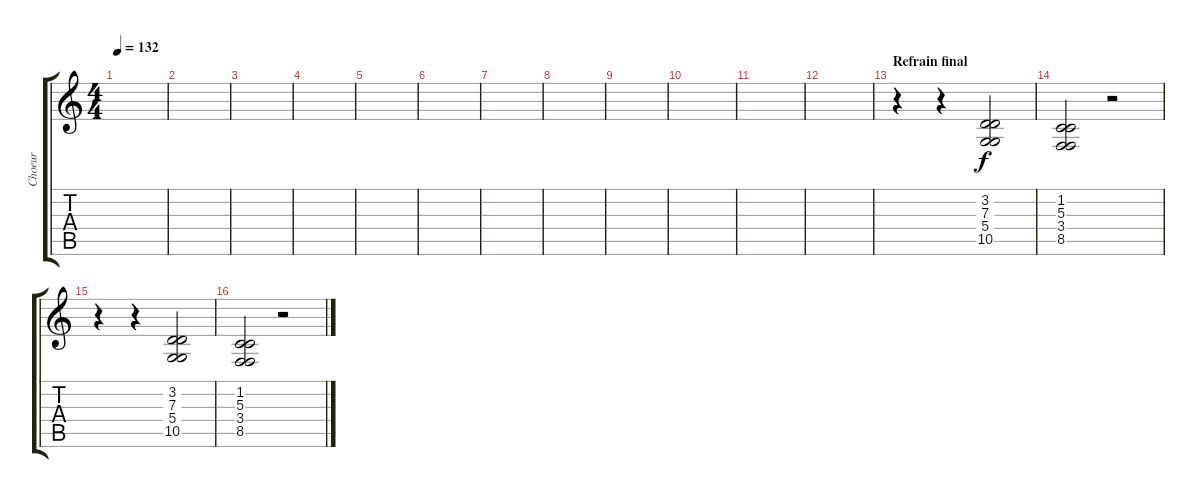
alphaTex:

\track ("Choeur" "Choeur") {instrument choiraahs}
\staff {score tabs}
\tuning (E4 B3 G3 D3 A2 E2) {hide}
\ts (4 4)
\tempo 132
\clef g2
\ks c
|
|
|
|
|
|
|
|
|
|
|
|
\section ("" "Refrain final")
r.4 r.4 (3.2 7.3 5.4 10.5).2 |
(1.2 5.3 3.4 8.5).2 r.2 |
r.4 r.4 (3.2 7.3 5.4 10.5).2 |
(1.2 5.3 3.4 8.5).2 r.2
